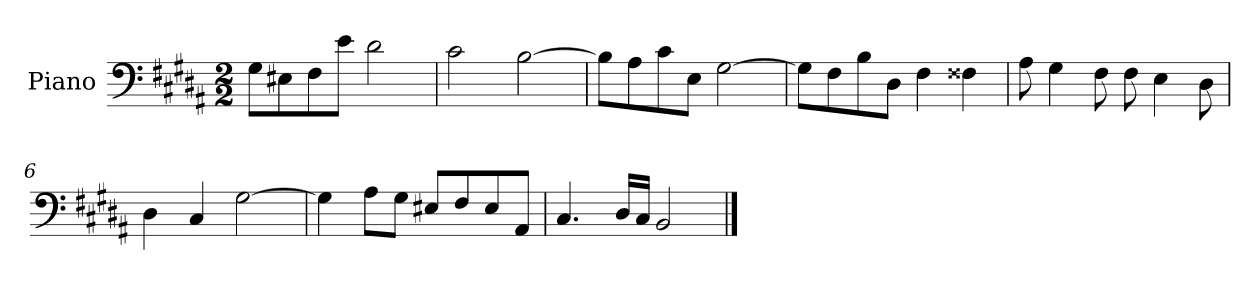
**kern
*part1
*staff1
*I"Piano
*I'Pno
*clefF4
*k[f#c#g#d#a#]
*M2/2
=1
8G#\L
8E#X\
8F#\
8e\J
2d#\
=2
2c#\
[2B\
=3
8B\L]
8A#\
8c#\
8E\J
[2G#\
=4
8G#\L]
8F#\
8B\
8D#\J
4F#\
4F##X\
=5
8A#\
4G#\
8F#\
8F#\
4E\
8D#\
=6
4D#\
4C#/
[2G#\
=7
4G#\]
8A#\L
8G#\J
8E#X/L
8F#/
8E#/
8AA#/J
=8
4.C#/
16D#/LL
16C#/JJ
2BB/
==
*-
